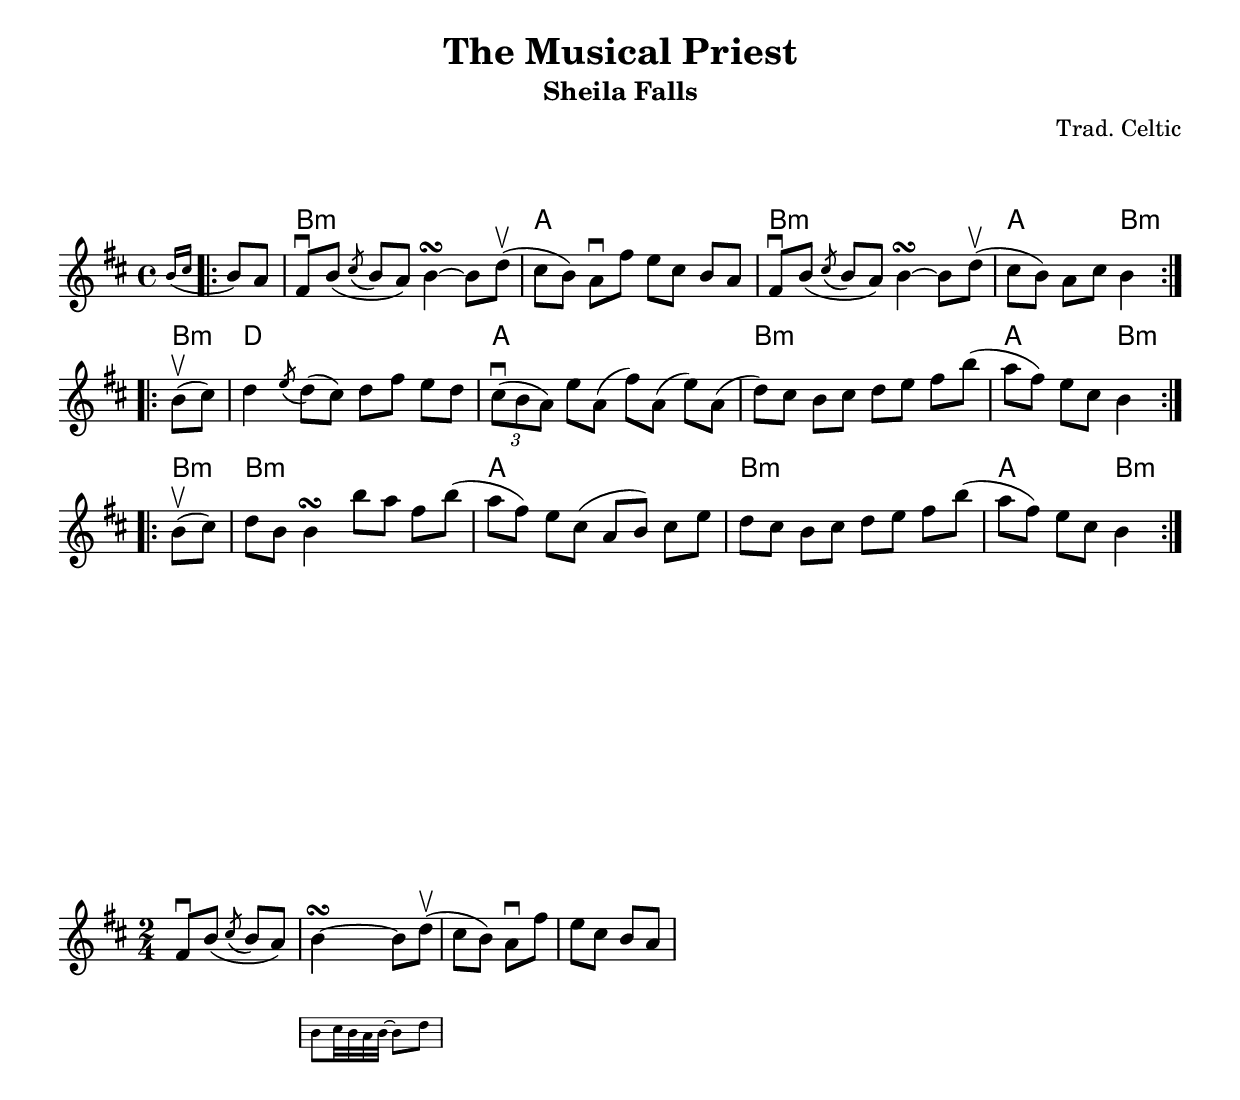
\version "2.24.0"
\language "english"
%\include "../../stylesheets/stylesheet_fiddle.ly"


\layout {
  \set beamExceptions = #'()
}

\paper {
  indent = 0
}
\header {
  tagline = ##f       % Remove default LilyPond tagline
  title = "The Musical Priest"
  composer = "Trad. Celtic"
  subtitle = "Sheila Falls"
}
\markup {
  \vspace #2
}

melody =  \relative c'' {
  \time 4/4
  \key b \minor

  % PART A
  \repeat volta 2 {
    \partial 4    \acciaccatura { b16 cs} b8[ a]
    | fs\downbow   b8(  \acciaccatura { cs} b a)  b4\turn  ~b8  d\upbow(
    | cs   b)    a\downbow    fs'    e    cs    b    a
    | fs\downbow   b8(  \acciaccatura { cs} b a)  b4\turn  ~b8  d\upbow(
    | cs   b)    a    cs   b4
  }

  \break

  % PART B
  \repeat volta 2 {
    \partial 4 b8(\upbow cs)
    d4   \acciaccatura { e8 } d8( cs)    d    fs    e    d
    \tuplet 3/2 { cs8\downbow([  b  a])}   e'  a,( fs')  a,( e')    a,(
    d)  cs    b   cs    d    e    fs    b(
    a   fs)   e   cs    b4
  }

  % PART C
  \repeat volta 2 {
    \partial 4 b8(\upbow cs)
    d    b    b4\turn    b'8    a    fs    b(
    a    fs)   e    cs( a b)    cs    e
    d    cs    b    cs    d    e    fs    b(
    a    fs)   e    cs    b4
  }

}

chordNames = \chordmode {
  % \set midiInstrument = #"orchestral harp"
  \repeat volta 2 {
    \partial 4 s4
    | b1:m | a1 | b1:m | a2 b4:m
  }


  \repeat volta 2 {
    b4:m d1  a1  b1:m  a2 b4:m
  }


  \repeat volta 2 {
    b4:m b1:m a1 b1:m  a2 b4:m
  }
}

music = {
  <<
    \new ChordNames  {
      \set chordChanges = ##f
      \chordNames
    }
    \new Voice = "one" {
      \set Staff.midiInstrument = #"accordion"
      \melody
    }
  >>
}
\score {
  \music
  \layout { }
  \midi {}
}



\markup {
  \vspace #10
}

\new Staff = main \relative c' {
  \time 2/4
  \key b \minor

  <<
    { fs8\downbow   b8(  \acciaccatura { cs} b a)  b4\turn  ~b8  d\upbow( }

    \new Staff \with {
      \remove "Time_signature_engraver"
      alignBelowContext = #"main"
      fontSize = #-3
      \override StaffSymbol.staff-space = #(magstep -3)
      \override StaffSymbol.thickness = #(magstep -3)
      firstClef = ##f
    }
    { \stopStaff s4 s4  \startStaff b8[ c32 b a b] ~ b8 d8  }
  >>
  | cs   b)    a\downbow    fs'    e    cs    b    a
}


%{
convert-ly (GNU LilyPond) 2.24.4  convert-ly: Processing `'...
Applying conversion: 2.19.7, 2.19.11, 2.19.16, 2.19.22, 2.19.24,
2.19.28, 2.19.29, 2.19.32, 2.19.39, 2.19.40, 2.19.46, 2.19.49, 2.20.0,
2.21.0, 2.21.2, 2.22.0, 2.23.1, 2.23.2, 2.23.3, 2.23.4, 2.23.5,
2.23.6, 2.23.7, 2.23.8, 2.23.9, 2.23.10, 2.23.11, 2.23.12, 2.23.13,
2.23.14, 2.24.0
%}
